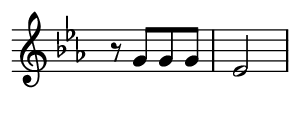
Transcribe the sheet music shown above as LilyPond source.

\version "2.24.0"
\include "../template-1.ly"

#(set! paper-alist (cons '("my size" . (cons (* 2 in) (* .75 in))) paper-alist))

%#(set-global-staff-size 11)

\paper {
  #(set-paper-size "my size" )
}

\layout {
  \context {
    \Staff
    \remove "Time_signature_engraver"
  }
}

circle =
  \once \override NoteHead.stencil = #(lambda (grob)
                                      (let* ((note (ly:note-head::print grob))
                                             (combo-stencil (ly:stencil-add
                                                             note
                                                             (circle-stencil note 0.1 0.8))))
                                        (ly:make-stencil (ly:stencil-expr combo-stencil)
                                          (ly:stencil-extent note X)
                                          (ly:stencil-extent note Y))))

global = {
  \key c \minor
  \time 2/4

}

right = \relative c'' {
  \global
  \setAnalysisBracket #blue
  \set Timing.beamExceptions = #'()
  \set Timing.baseMoment = #(ly:make-moment 1/2)
  \set Timing.beatStructure = #'(2)

  r8 g g g es2

}

\score {
  <<
    \new Staff = "right" \with {
      midiInstrument = "acoustic grand"
      %\remove Time_signature_engraver
      instrumentName = " "
    } \right
  >>

  \layout { }
  \midi {
    \tempo 2=80
  }
}
